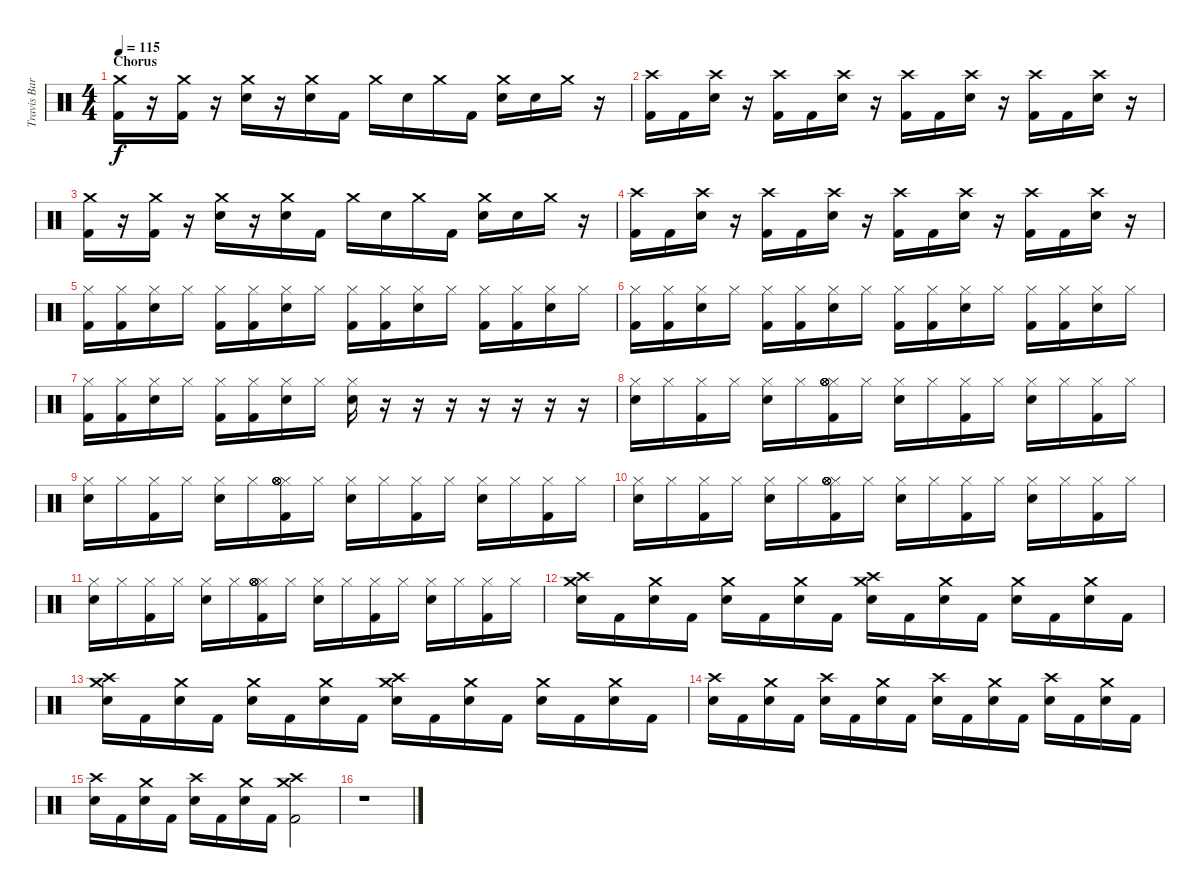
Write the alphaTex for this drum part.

\track ("Travis Barker (Drums)" "Travis Bar") {instrument percussion}
\staff {score}
\articulation defaults
\ts (4 4)
\section ("" "Chorus")
\tempo 115
\clef neutral
\ks c
("Crash medium (hit)" "Kick (hit) 2").16{dy f} r.16 ("Crash medium (hit)" "Kick (hit) 2").16 r.16 ("Crash medium (hit)" "Snare (hit) 2").16 r.16 ("Crash medium (hit)" "Snare (hit) 2").16 "Kick (hit) 2".16 "Crash medium (hit)".16 "Snare (hit) 2".16 "Crash medium (hit)".16 "Kick (hit) 2".16 ("Crash medium (hit)" "Snare (hit) 2").16 "Snare (hit) 2".16 "Crash medium (hit)".16 r.16 |
("Crash high (hit)" "Kick (hit) 2").16 "Kick (hit) 2".16 ("Crash high (hit)" "Snare (hit) 2").16 r.16 ("Crash high (hit)" "Kick (hit) 2").16 "Kick (hit) 2".16 ("Crash high (hit)" "Snare (hit) 2").16 r.16 ("Crash high (hit)" "Kick (hit) 2").16 "Kick (hit) 2".16 ("Crash high (hit)" "Snare (hit) 2").16 r.16 ("Crash high (hit)" "Kick (hit) 2").16 "Kick (hit) 2".16 ("Crash high (hit)" "Snare (hit) 2").16 r.16 |
("Crash medium (hit)" "Kick (hit) 2").16 r.16 ("Crash medium (hit)" "Kick (hit) 2").16 r.16 ("Crash medium (hit)" "Snare (hit) 2").16 r.16 ("Crash medium (hit)" "Snare (hit) 2").16 "Kick (hit) 2".16 "Crash medium (hit)".16 "Snare (hit) 2".16 "Crash medium (hit)".16 "Kick (hit) 2".16 ("Crash medium (hit)" "Snare (hit) 2").16 "Snare (hit) 2".16 "Crash medium (hit)".16 r.16 |
("Crash high (hit)" "Kick (hit) 2").16 "Kick (hit) 2".16 ("Crash high (hit)" "Snare (hit) 2").16 r.16 ("Crash high (hit)" "Kick (hit) 2").16 "Kick (hit) 2".16 ("Crash high (hit)" "Snare (hit) 2").16 r.16 ("Crash high (hit)" "Kick (hit) 2").16 "Kick (hit) 2".16 ("Crash high (hit)" "Snare (hit) 2").16 r.16 ("Crash high (hit)" "Kick (hit) 2").16 "Kick (hit) 2".16 ("Crash high (hit)" "Snare (hit) 2").16 r.16 |
("Hi-Hat (closed)" "Kick (hit) 2").16 ("Hi-Hat (closed)" "Kick (hit) 2").16 ("Hi-Hat (closed)" "Snare (hit) 2").16 "Hi-Hat (closed)".16 ("Hi-Hat (closed)" "Kick (hit) 2").16 ("Hi-Hat (closed)" "Kick (hit) 2").16 ("Hi-Hat (closed)" "Snare (hit) 2").16 "Hi-Hat (closed)".16 ("Hi-Hat (closed)" "Kick (hit) 2").16 ("Hi-Hat (closed)" "Kick (hit) 2").16 ("Hi-Hat (closed)" "Snare (hit) 2").16 "Hi-Hat (closed)".16 ("Hi-Hat (closed)" "Kick (hit) 2").16 ("Hi-Hat (closed)" "Kick (hit) 2").16 ("Hi-Hat (closed)" "Snare (hit) 2").16 "Hi-Hat (closed)".16 |
("Hi-Hat (closed)" "Kick (hit) 2").16 ("Hi-Hat (closed)" "Kick (hit) 2").16 ("Hi-Hat (closed)" "Snare (hit) 2").16 "Hi-Hat (closed)".16 ("Hi-Hat (closed)" "Kick (hit) 2").16 ("Hi-Hat (closed)" "Kick (hit) 2").16 ("Hi-Hat (closed)" "Snare (hit) 2").16 "Hi-Hat (closed)".16 ("Hi-Hat (closed)" "Kick (hit) 2").16 ("Hi-Hat (closed)" "Kick (hit) 2").16 ("Hi-Hat (closed)" "Snare (hit) 2").16 "Hi-Hat (closed)".16 ("Hi-Hat (closed)" "Kick (hit) 2").16 ("Hi-Hat (closed)" "Kick (hit) 2").16 ("Hi-Hat (closed)" "Snare (hit) 2").16 "Hi-Hat (closed)".16 |
("Hi-Hat (closed)" "Kick (hit) 2").16 ("Hi-Hat (closed)" "Kick (hit) 2").16 ("Hi-Hat (closed)" "Snare (hit) 2").16 "Hi-Hat (closed)".16 ("Hi-Hat (closed)" "Kick (hit) 2").16 ("Hi-Hat (closed)" "Kick (hit) 2").16 ("Hi-Hat (closed)" "Snare (hit) 2").16 "Hi-Hat (closed)".16 ("Hi-Hat (closed)" "Snare (hit) 2").16 r.16 r.16 r.16 r.16 r.16 r.16 r.16 |
("Hi-Hat (closed)" "Snare (hit) 2").16 "Hi-Hat (closed)".16 ("Hi-Hat (closed)" "Kick (hit) 2").16 "Hi-Hat (closed)".16 ("Hi-Hat (closed)" "Snare (hit) 2").16 "Hi-Hat (closed)".16 ("Hi-Hat (closed)" "Kick (hit) 2" "Hi-Hat (open)" "Hi-Hat (open)" "Hi-Hat (open)" "Hi-Hat (open)").16 "Hi-Hat (closed)".16 ("Hi-Hat (closed)" "Snare (hit) 2").16 "Hi-Hat (closed)".16 ("Hi-Hat (closed)" "Kick (hit) 2").16 "Hi-Hat (closed)".16 ("Hi-Hat (closed)" "Snare (hit) 2").16 "Hi-Hat (closed)".16 ("Hi-Hat (closed)" "Kick (hit) 2").16 "Hi-Hat (closed)".16 |
("Hi-Hat (closed)" "Snare (hit) 2").16 "Hi-Hat (closed)".16 ("Hi-Hat (closed)" "Kick (hit) 2").16 "Hi-Hat (closed)".16 ("Hi-Hat (closed)" "Snare (hit) 2").16 "Hi-Hat (closed)".16 ("Hi-Hat (closed)" "Kick (hit) 2" "Hi-Hat (open)" "Hi-Hat (open)" "Hi-Hat (open)" "Hi-Hat (open)").16 "Hi-Hat (closed)".16 ("Hi-Hat (closed)" "Snare (hit) 2").16 "Hi-Hat (closed)".16 ("Hi-Hat (closed)" "Kick (hit) 2").16 "Hi-Hat (closed)".16 ("Hi-Hat (closed)" "Snare (hit) 2").16 "Hi-Hat (closed)".16 ("Hi-Hat (closed)" "Kick (hit) 2").16 "Hi-Hat (closed)".16 |
("Hi-Hat (closed)" "Snare (hit) 2").16 "Hi-Hat (closed)".16 ("Hi-Hat (closed)" "Kick (hit) 2").16 "Hi-Hat (closed)".16 ("Hi-Hat (closed)" "Snare (hit) 2").16 "Hi-Hat (closed)".16 ("Hi-Hat (closed)" "Kick (hit) 2" "Hi-Hat (open)" "Hi-Hat (open)" "Hi-Hat (open)" "Hi-Hat (open)").16 "Hi-Hat (closed)".16 ("Hi-Hat (closed)" "Snare (hit) 2").16 "Hi-Hat (closed)".16 ("Hi-Hat (closed)" "Kick (hit) 2").16 "Hi-Hat (closed)".16 ("Hi-Hat (closed)" "Snare (hit) 2").16 "Hi-Hat (closed)".16 ("Hi-Hat (closed)" "Kick (hit) 2").16 "Hi-Hat (closed)".16 |
("Hi-Hat (closed)" "Snare (hit) 2").16 "Hi-Hat (closed)".16 ("Hi-Hat (closed)" "Kick (hit) 2").16 "Hi-Hat (closed)".16 ("Hi-Hat (closed)" "Snare (hit) 2").16 "Hi-Hat (closed)".16 ("Hi-Hat (closed)" "Kick (hit) 2" "Hi-Hat (open)" "Hi-Hat (open)" "Hi-Hat (open)" "Hi-Hat (open)").16 "Hi-Hat (closed)".16 ("Hi-Hat (closed)" "Snare (hit) 2").16 "Hi-Hat (closed)".16 ("Hi-Hat (closed)" "Kick (hit) 2").16 "Hi-Hat (closed)".16 ("Hi-Hat (closed)" "Snare (hit) 2").16 "Hi-Hat (closed)".16 ("Hi-Hat (closed)" "Kick (hit) 2").16 "Hi-Hat (closed)".16 |
("Crash medium (hit)" "Snare (hit) 2" "Crash high (hit)").16 "Kick (hit) 2".16 ("Crash medium (hit)" "Snare (hit) 2").16 "Kick (hit) 2".16 ("Crash medium (hit)" "Snare (hit) 2").16 "Kick (hit) 2".16 ("Crash medium (hit)" "Snare (hit) 2").16 "Kick (hit) 2".16 ("Crash medium (hit)" "Snare (hit) 2" "Crash high (hit)").16 "Kick (hit) 2".16 ("Crash medium (hit)" "Snare (hit) 2").16 "Kick (hit) 2".16 ("Crash medium (hit)" "Snare (hit) 2").16 "Kick (hit) 2".16 ("Crash medium (hit)" "Snare (hit) 2").16 "Kick (hit) 2".16 |
("Crash medium (hit)" "Snare (hit) 2" "Crash high (hit)").16 "Kick (hit) 2".16 ("Crash medium (hit)" "Snare (hit) 2").16 "Kick (hit) 2".16 ("Crash medium (hit)" "Snare (hit) 2").16 "Kick (hit) 2".16 ("Crash medium (hit)" "Snare (hit) 2").16 "Kick (hit) 2".16 ("Crash medium (hit)" "Snare (hit) 2" "Crash high (hit)").16 "Kick (hit) 2".16 ("Crash medium (hit)" "Snare (hit) 2").16 "Kick (hit) 2".16 ("Crash medium (hit)" "Snare (hit) 2").16 "Kick (hit) 2".16 ("Crash medium (hit)" "Snare (hit) 2").16 "Kick (hit) 2".16 |
("Crash high (hit)" "Snare (hit) 2").16 "Kick (hit) 2".16 ("Crash medium (hit)" "Snare (hit) 2").16 "Kick (hit) 2".16 ("Crash high (hit)" "Snare (hit) 2").16 "Kick (hit) 2".16 ("Crash medium (hit)" "Snare (hit) 2").16 "Kick (hit) 2".16 ("Crash high (hit)" "Snare (hit) 2").16 "Kick (hit) 2".16 ("Crash medium (hit)" "Snare (hit) 2").16 "Kick (hit) 2".16 ("Crash high (hit)" "Snare (hit) 2").16 "Kick (hit) 2".16 ("Crash medium (hit)" "Snare (hit) 2").16 "Kick (hit) 2".16 |
("Crash high (hit)" "Snare (hit) 2").16 "Kick (hit) 2".16 ("Crash medium (hit)" "Snare (hit) 2").16 "Kick (hit) 2".16 ("Crash high (hit)" "Snare (hit) 2").16 "Kick (hit) 2".16 ("Crash medium (hit)" "Snare (hit) 2").16 "Kick (hit) 2".16 ("Crash medium (hit)" "Crash high (hit)" "Kick (hit) 2").2 |
r.1
